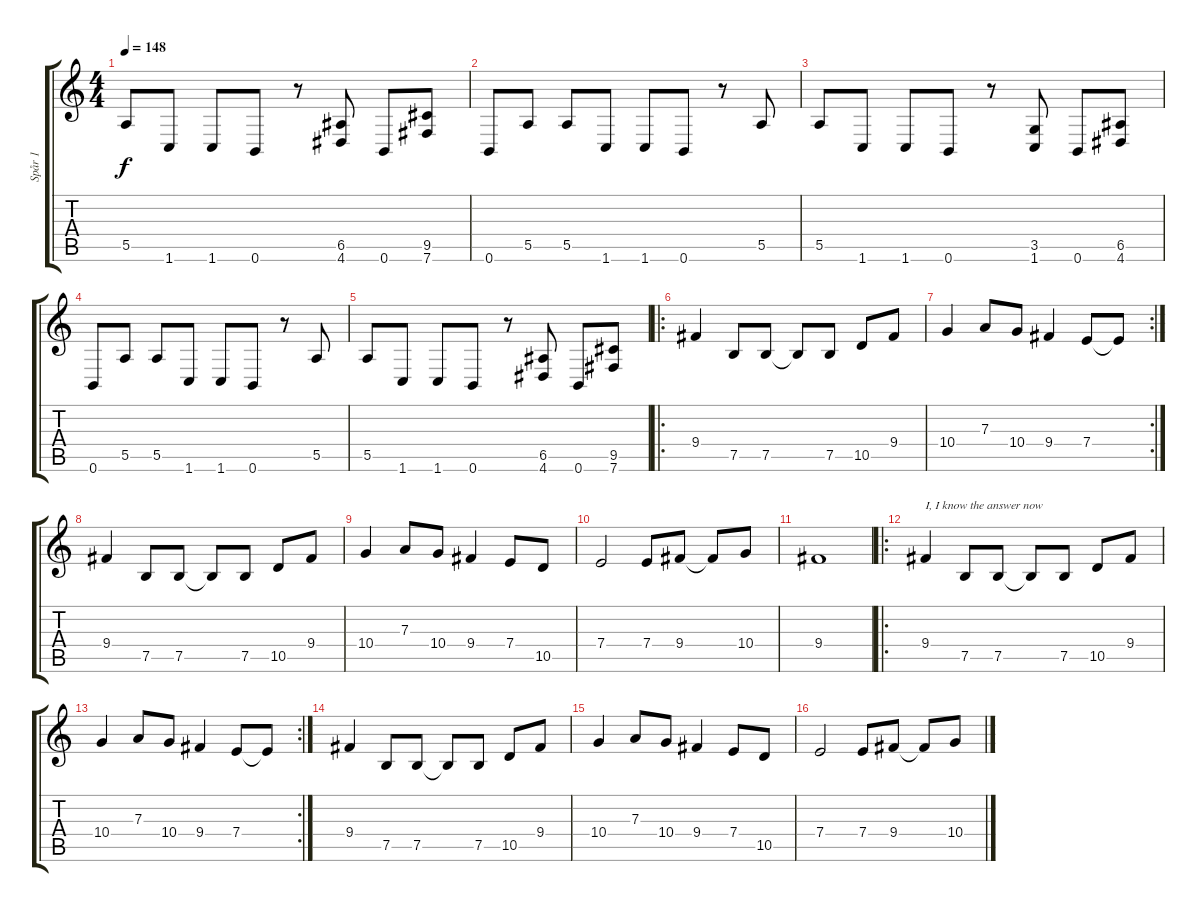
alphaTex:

\track ("Spår 1" "Spår 1") {instrument distortionguitar}
\staff {score tabs}
\tuning (B3 Gb3 D3 A2 E2 B1) {hide}
\ts (4 4)
\tempo 148
\clef g2
\ks c
5.5.8{dy f} 1.6.8 1.6.8 0.6.8 r.8 (6.5 4.6).8 0.6.8 (9.5 7.6).8 |
0.6.8 5.5.8 5.5.8 1.6.8 1.6.8 0.6.8 r.8 5.5.8 |
5.5.8 1.6.8 1.6.8 0.6.8 r.8 (3.5 1.6).8 0.6.8 (6.5 4.6).8 |
0.6.8 5.5.8 5.5.8 1.6.8 1.6.8 0.6.8 r.8 5.5.8 |
5.5.8 1.6.8 1.6.8 0.6.8 r.8 (6.5 4.6).8 0.6.8 (9.5 7.6).8 |
\ro
9.4.4 7.5.8 7.5.8 7.5{t}.8 7.5.8 10.5.8 9.4.8 |
\rc 2
10.4.4 7.3.8 10.4.8 9.4.4 7.4.8 7.4{t}.8 |
9.4.4 7.5.8 7.5.8 7.5{t}.8 7.5.8 10.5.8 9.4.8 |
10.4.4 7.3.8 10.4.8 9.4.4 7.4.8 10.5.8 |
7.4.2 7.4.8 9.4.8 9.4{t}.8 10.4.8 |
9.4.1 |
\ro
9.4.4{txt "I, I know the answer now"} 7.5.8 7.5.8 7.5{t}.8 7.5.8 10.5.8 9.4.8 |
\rc 2
10.4.4 7.3.8 10.4.8 9.4.4 7.4.8 7.4{t}.8 |
9.4.4 7.5.8 7.5.8 7.5{t}.8 7.5.8 10.5.8 9.4.8 |
10.4.4 7.3.8 10.4.8 9.4.4 7.4.8 10.5.8 |
7.4.2 7.4.8 9.4.8 9.4{t}.8 10.4.8
